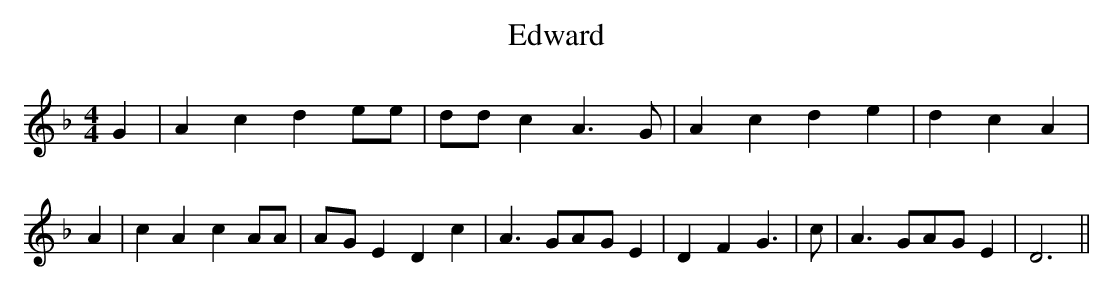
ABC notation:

X:1
T:Edward
M:4/4
L:1/4
K:F
 G| A c d e/2e/2| d/2d/2 c A3/2 G/2| A c d e| d- c- A| A| c A c A/2A/2|\
A/2-G/2 E D c| A3/2 G/2A/2-G/2 E| D F G3/2| c/2| A3/2 G/2A/2-G/2 E|\
 D3||
